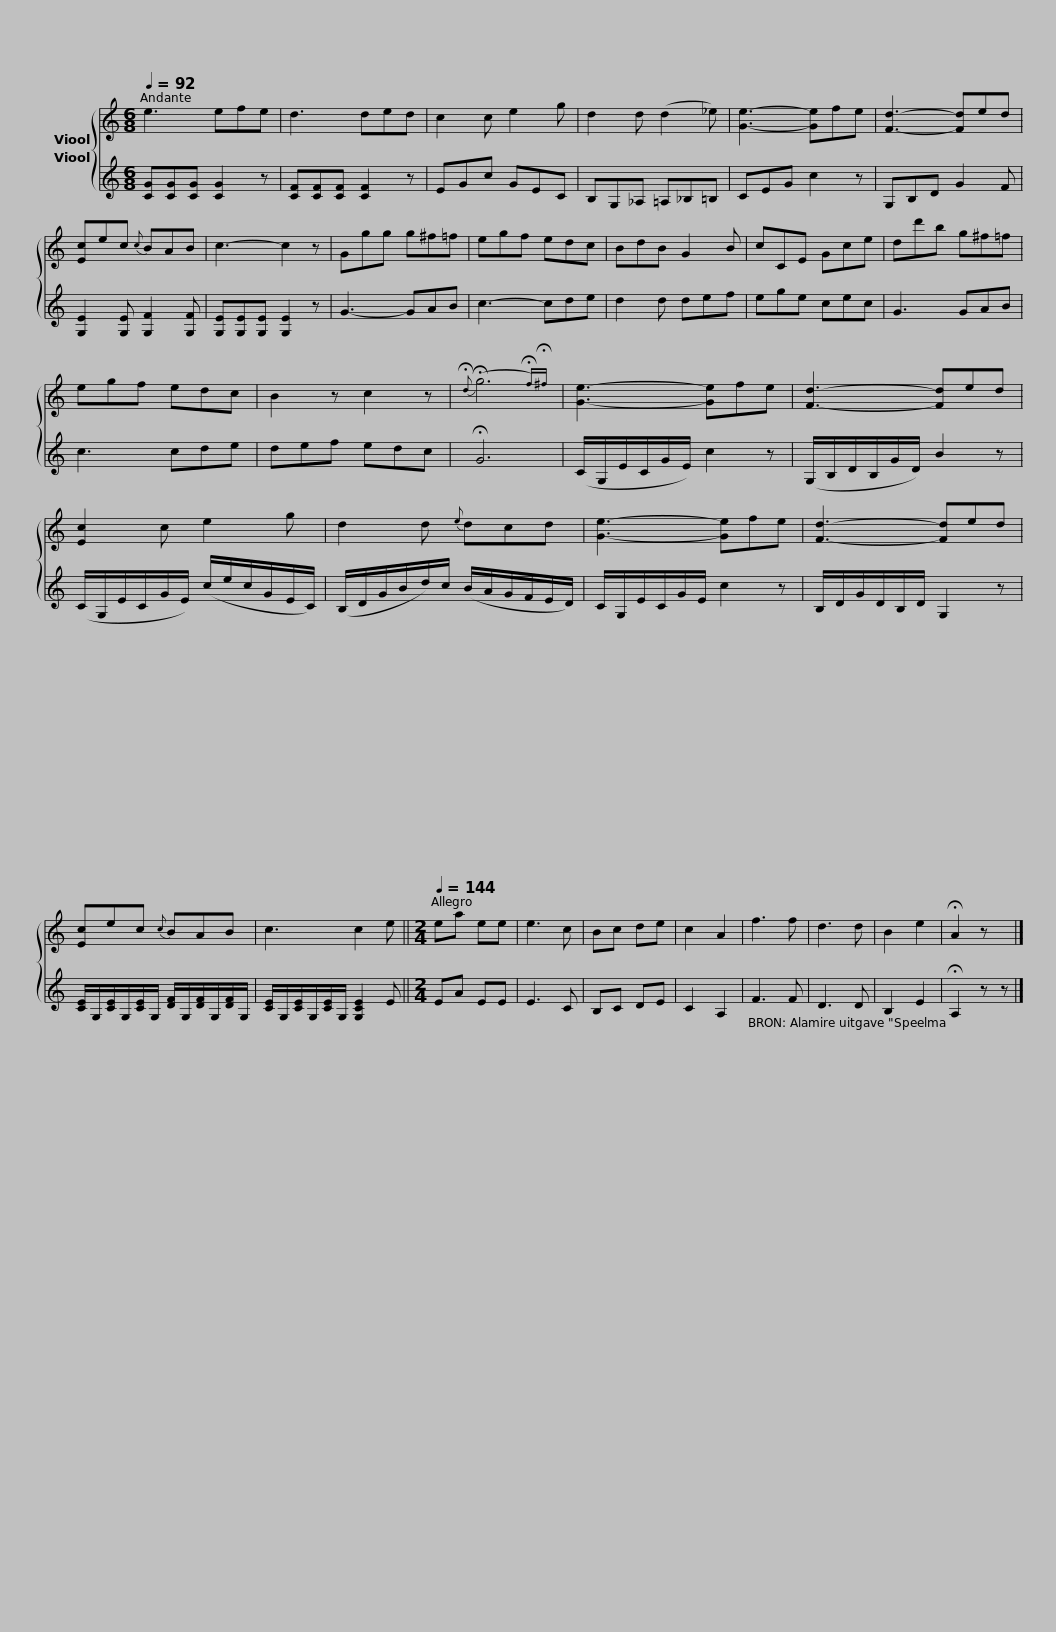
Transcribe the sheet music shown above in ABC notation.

X:1
%%score { 1 2 }
L:1/8
Q:1/4=92
M:6/8
I:linebreak $
K:C
V:1 treble
V:2 treble
V:1
 e3 efe | d3 ded | c2 c e2 g | d2 d (d2 _e) |$ [Ge]3- [Ge]fe | %5
 [Fd]3- [Fd]ed | [Ec]ec{c} BAB | c3- c2 z |$ Ggg g^f=f | egf edc | %10
 BdB G2 B | cCE Gce |$ dd'b g^f=f | egf edc | B2 z c2 z | %15
{!fermata!d} (!fermata!g6{!fermata!f)!fermata!^f} |$ [Ge]3- [Ge]fe | [Fd]3- [Fd]ed | [Ec]2 c e2 g | d2 d{e} dcd |$ %20
 [Ge]3- [Ge]fe | [Fd]3- [Fd]ed | [Ec]ec{c} BAB | c3 c2 e ||$[M:2/4][Q:1/4=144] ea ee | %25
 e3 c | Bc de | c2 A2 |$ f3 f | d3 d | %30
 B2 e2 | !fermata!A2 z x |] %32
V:2
 [CG][CG][CG] [CG]2 z | [CF][CF][CF] [CF]2 z | EGc GEC | B,G,_A, =A,_B,=B, |$ CEG c2 z | %5
 G,B,D G2 F | [G,E]2 [G,E] [G,F]2 [G,F] | [G,E][G,E][G,E] [G,E]2 z |$ G3- GAB | c3- cde | %10
 d2 d def | ege cec |$ G3 GAB | c3 cde | def edc | %15
 !fermata!G6 |$ (C/G,/E/C/G/E/) c2 z | (G,/B,/D/B,/G/D/) B2 z | (C/G,/E/C/G/E/) (c/e/c/G/E/C/) | (B,/D/G/B/d/)c/ (B/A/G/F/E/D/) |$ %20
 C/G,/E/C/G/E/ c2 z | B,/D/G/D/B,/D/ G,2 z | [CE]/G,/[CE]/G,/[CE]/G,/ [DF]/G,/[DF]/G,/[DF]/G,/ | [CE]/G,/[CE]/G,/[CE]/G,/ [G,CE]2 E ||$[M:2/4] EA EE | %25
 E3 C | B,C DE | C2 A,2 |$ F3 F | D3 D | %30
 B,2 E2 | !fermata!A,2 z z |] %32
